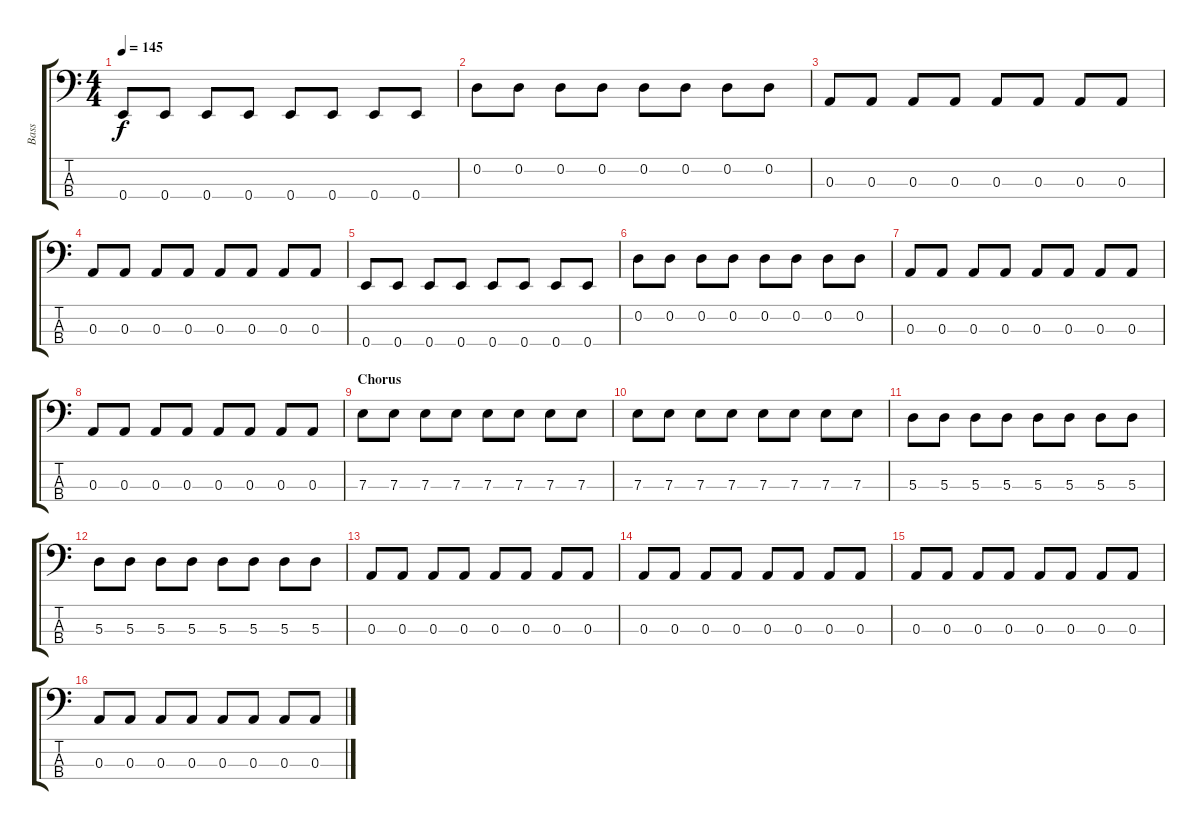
\track ("Bass" "Bass") {instrument electricbassfinger}
\staff {score tabs}
\tuning (G2 D2 A1 E1) {hide}
\ts (4 4)
\tempo 145
\clef f4
\ks c
0.4.8{dy f} 0.4.8 0.4.8 0.4.8 0.4.8 0.4.8 0.4.8 0.4.8 |
0.2.8 0.2.8 0.2.8 0.2.8 0.2.8 0.2.8 0.2.8 0.2.8 |
0.3.8 0.3.8 0.3.8 0.3.8 0.3.8 0.3.8 0.3.8 0.3.8 |
0.3.8 0.3.8 0.3.8 0.3.8 0.3.8 0.3.8 0.3.8 0.3.8 |
0.4.8 0.4.8 0.4.8 0.4.8 0.4.8 0.4.8 0.4.8 0.4.8 |
0.2.8 0.2.8 0.2.8 0.2.8 0.2.8 0.2.8 0.2.8 0.2.8 |
0.3.8 0.3.8 0.3.8 0.3.8 0.3.8 0.3.8 0.3.8 0.3.8 |
0.3.8 0.3.8 0.3.8 0.3.8 0.3.8 0.3.8 0.3.8 0.3.8 |
\section ("" "Chorus")
7.3.8 7.3.8 7.3.8 7.3.8 7.3.8 7.3.8 7.3.8 7.3.8 |
7.3.8 7.3.8 7.3.8 7.3.8 7.3.8 7.3.8 7.3.8 7.3.8 |
5.3.8 5.3.8 5.3.8 5.3.8 5.3.8 5.3.8 5.3.8 5.3.8 |
5.3.8 5.3.8 5.3.8 5.3.8 5.3.8 5.3.8 5.3.8 5.3.8 |
0.3.8 0.3.8 0.3.8 0.3.8 0.3.8 0.3.8 0.3.8 0.3.8 |
0.3.8 0.3.8 0.3.8 0.3.8 0.3.8 0.3.8 0.3.8 0.3.8 |
0.3.8 0.3.8 0.3.8 0.3.8 0.3.8 0.3.8 0.3.8 0.3.8 |
0.3.8 0.3.8 0.3.8 0.3.8 0.3.8 0.3.8 0.3.8 0.3.8
